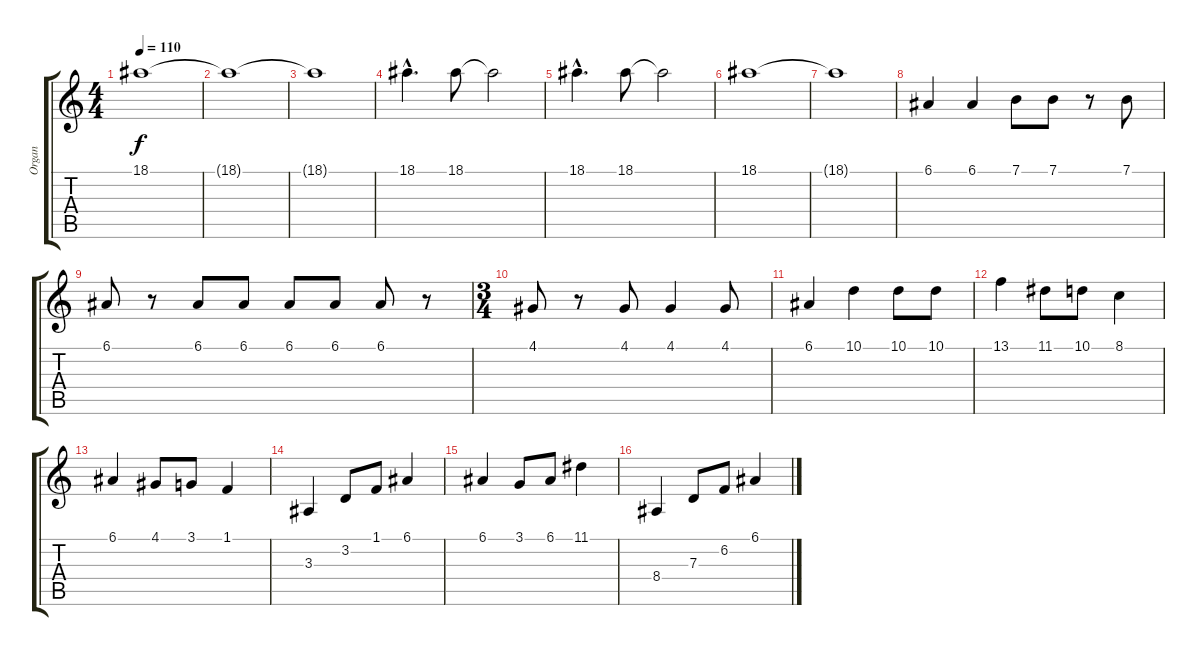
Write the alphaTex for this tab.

\track ("Organ" "Organ") {instrument drawbarorgan}
\staff {score tabs}
\tuning (E4 B3 G3 D3 A2 E2) {hide}
\ts (4 4)
\tempo 110
\clef g2
\ks c
18.1{t}.1{dy f} |
18.1{t}.1 |
18.1{t}.1 |
18.1{hac}.4{d} 18.1.8 18.1{t}.2 |
18.1{hac}.4{d} 18.1.8 18.1{t}.2 |
18.1.1 |
18.1{t}.1 |
6.1.4 6.1.4 7.1.8 7.1.8 r.8 7.1.8 |
6.1.8 r.8 6.1.8 6.1.8 6.1.8 6.1.8 6.1.8 r.8 |
\ts (3 4)
4.1.8 r.8 4.1.8 4.1.4 4.1.8 |
6.1.4 10.1.4 10.1.8 10.1.8 |
13.1.4 11.1.8 10.1.8 8.1.4 |
6.1.4 4.1.8 3.1.8 1.1.4 |
3.3.4 3.2.8 1.1.8 6.1.4 |
6.1.4 3.1.8 6.1.8 11.1.4 |
8.4.4 7.3.8 6.2.8 6.1.4
